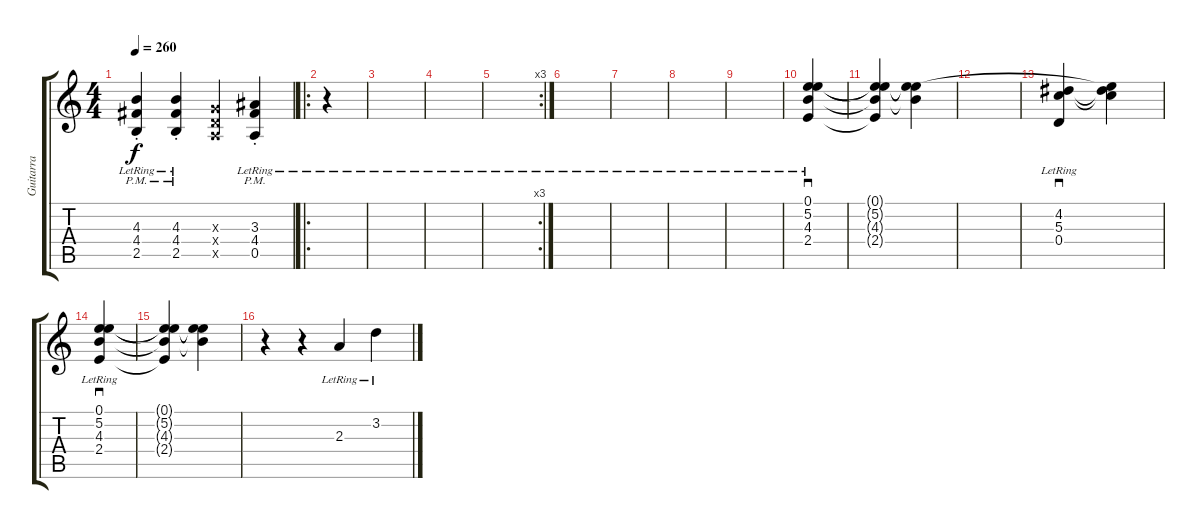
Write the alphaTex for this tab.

\track ("Guitarra" "Guitarra") {instrument distortionguitar}
\staff {score tabs}
\tuning (E4 B3 G3 D3 A2 E2) {hide}
\ts (4 4)
\tempo 260
\clef g2
\ks c
(4.3{pm lr} 4.4{pm st lr} 2.5{pm st lr}).4{dy f} (4.3{pm lr} 4.4{pm st lr} 2.5{pm st lr}).4 (0.3{x} 0.4{x} 0.5{x}).4 (3.3{pm lr} 4.4{pm st lr} 0.5{pm st lr}).4 |
\ro
r.4 |
|
|
\rc 3
|
|
|
|
|
(0.1{lr} 5.2{lr} 4.3 2.4).4{sd} |
(0.1{t} 5.2{t} 4.3{t} 2.4{t}).4 (0.1{t} 5.2{t} 4.3{t}).4 |
|
(4.2{lr} 5.3 0.4).4{sd} (0.1{t} 4.2{t} 5.3{t}).4 |
(0.1{lr} 5.2{lr} 4.3 2.4).4{sd} |
(0.1{t} 5.2{t} 4.3{t} 2.4{t}).4 (0.1{t} 5.2{t} 4.3{t}).4 |
r.4 r.4 2.3{lr}.4 3.2{lr}.4
